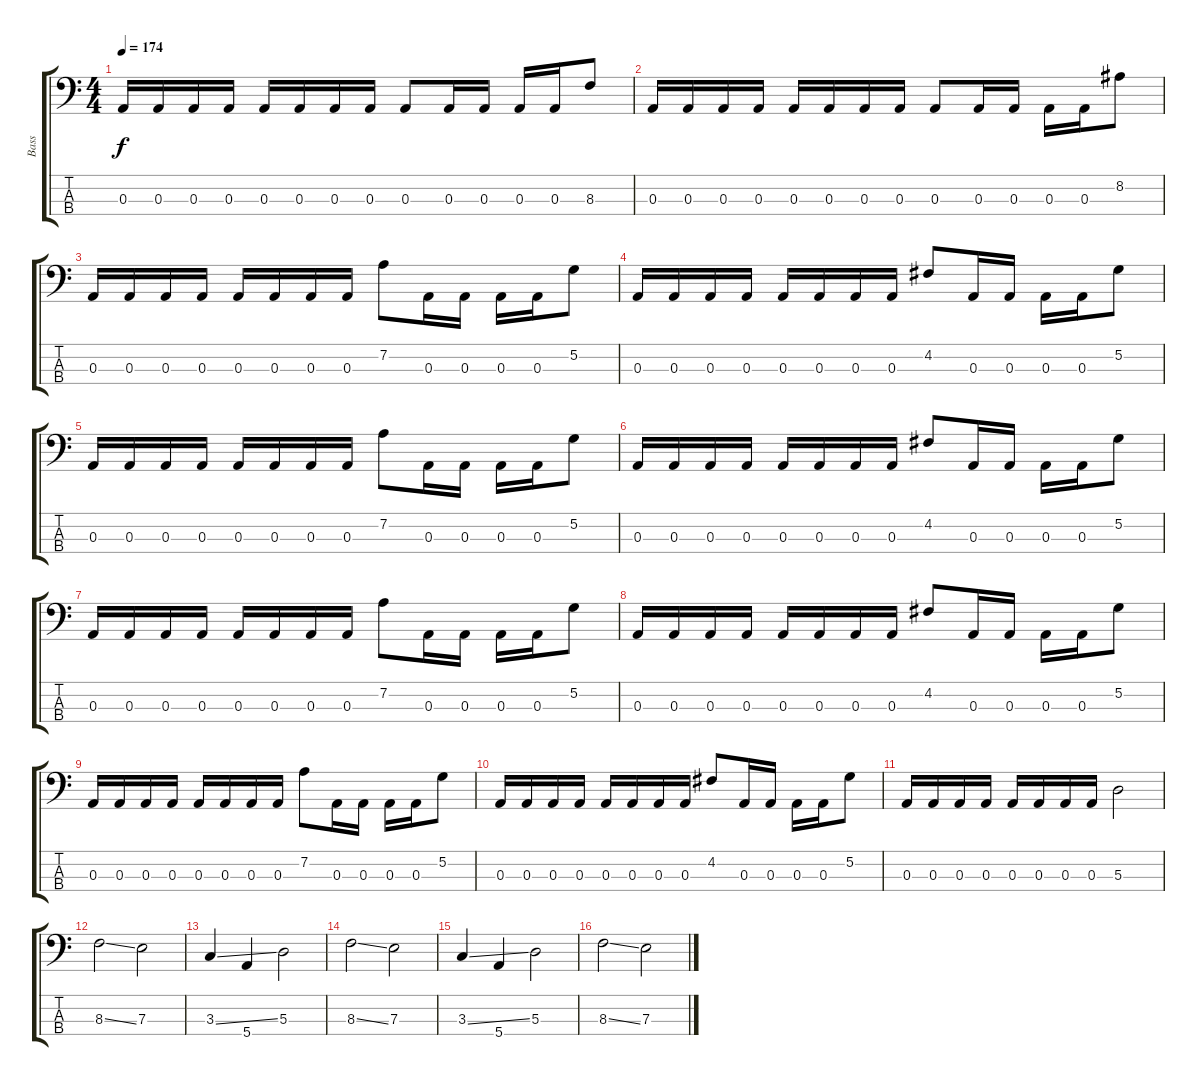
\track ("Bass" "Bass") {instrument electricbassfinger}
\staff {score tabs}
\tuning (G2 D2 A1 E1) {hide}
\ts (4 4)
\tempo 174
\clef f4
\ks c
0.3.16{dy f} 0.3.16 0.3.16 0.3.16 0.3.16 0.3.16 0.3.16 0.3.16 0.3.8 0.3.16 0.3.16 0.3.16 0.3.16 8.3.8 |
0.3.16 0.3.16 0.3.16 0.3.16 0.3.16 0.3.16 0.3.16 0.3.16 0.3.8 0.3.16 0.3.16 0.3.16 0.3.16 8.2.8 |
0.3.16 0.3.16 0.3.16 0.3.16 0.3.16 0.3.16 0.3.16 0.3.16 7.2.8 0.3.16 0.3.16 0.3.16 0.3.16 5.2.8 |
0.3.16 0.3.16 0.3.16 0.3.16 0.3.16 0.3.16 0.3.16 0.3.16 4.2.8 0.3.16 0.3.16 0.3.16 0.3.16 5.2.8 |
0.3.16 0.3.16 0.3.16 0.3.16 0.3.16 0.3.16 0.3.16 0.3.16 7.2.8 0.3.16 0.3.16 0.3.16 0.3.16 5.2.8 |
0.3.16 0.3.16 0.3.16 0.3.16 0.3.16 0.3.16 0.3.16 0.3.16 4.2.8 0.3.16 0.3.16 0.3.16 0.3.16 5.2.8 |
0.3.16 0.3.16 0.3.16 0.3.16 0.3.16 0.3.16 0.3.16 0.3.16 7.2.8 0.3.16 0.3.16 0.3.16 0.3.16 5.2.8 |
0.3.16 0.3.16 0.3.16 0.3.16 0.3.16 0.3.16 0.3.16 0.3.16 4.2.8 0.3.16 0.3.16 0.3.16 0.3.16 5.2.8 |
0.3.16 0.3.16 0.3.16 0.3.16 0.3.16 0.3.16 0.3.16 0.3.16 7.2.8 0.3.16 0.3.16 0.3.16 0.3.16 5.2.8 |
0.3.16 0.3.16 0.3.16 0.3.16 0.3.16 0.3.16 0.3.16 0.3.16 4.2.8 0.3.16 0.3.16 0.3.16 0.3.16 5.2.8 |
0.3.16 0.3.16 0.3.16 0.3.16 0.3.16 0.3.16 0.3.16 0.3.16 5.3.2 |
8.3{ss}.2 7.3.2 |
3.3{ss}.4 5.4.4 5.3.2 |
8.3{ss}.2 7.3.2 |
3.3{ss}.4 5.4.4 5.3.2 |
8.3{ss}.2 7.3.2
